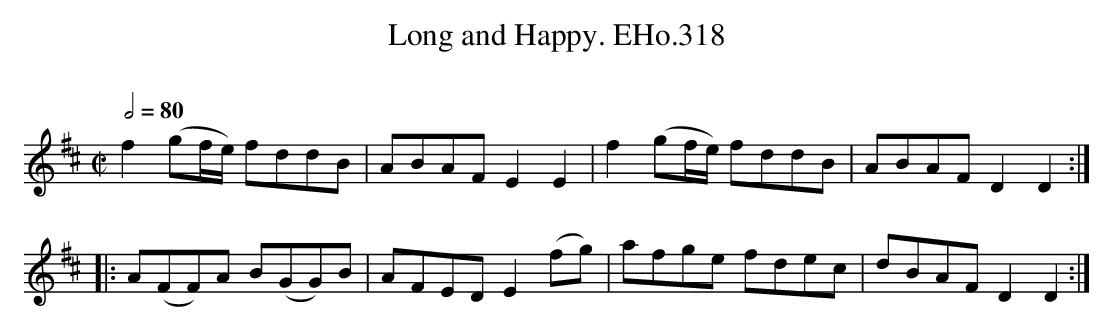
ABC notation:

X:1
T:Long and Happy. EHo.318
M:C|
L:1/8
Q:1/2=80
O:
K:D
f2(gf/e/) fddB | ABAF E2E2 | f2(gf/e/) fddB | ABAF D2D2 :|
|: A(FF)A B(GG)B | AFED E2 (fg) | afge fdec | dBAF D2D2 :|
